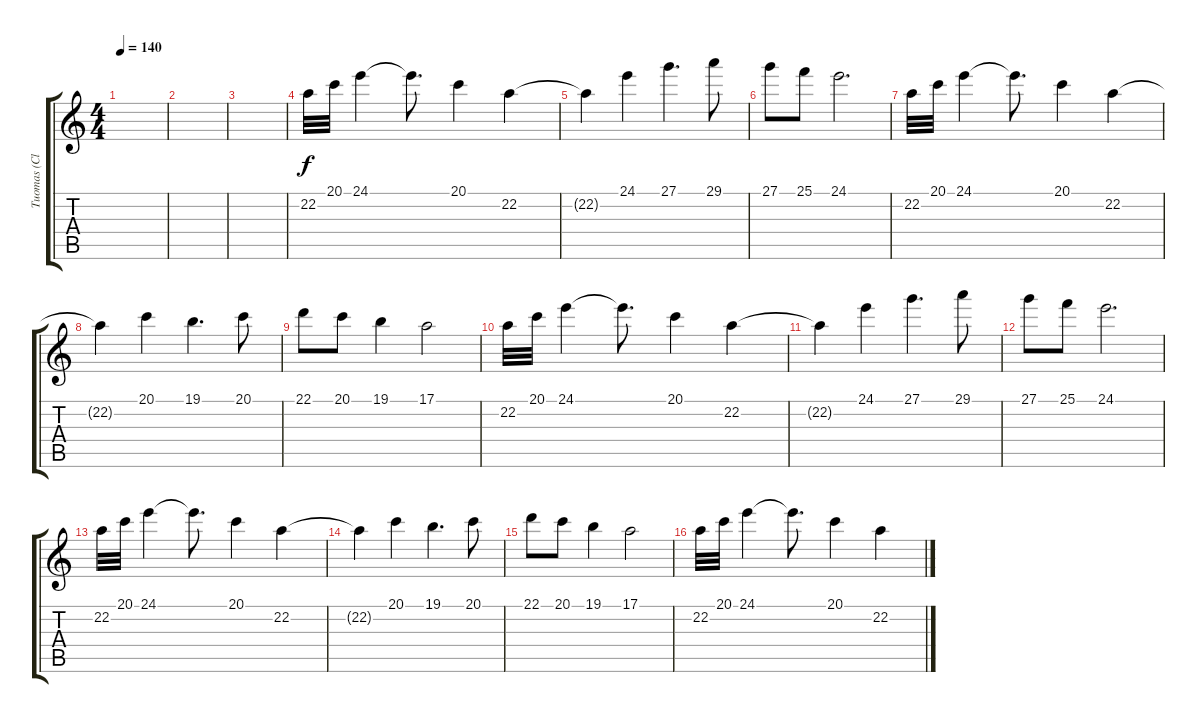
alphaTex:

\track ("Tuomas (Clavier)" "Tuomas (Cl") {instrument harpsichord}
\staff {score tabs}
\tuning (E4 B3 G3 D3 A2 E2) {hide}
\ts (4 4)
\tempo 140
\clef g2
\ks c
|
|
|
22.2.32 20.1.32 24.1.4 24.1{t}.8{d} 20.1.4 22.2.4 |
22.2{t}.4 24.1.4 27.1.4{d} 29.1.8 |
27.1.8 25.1.8 24.1.2{d} |
22.2.32 20.1.32 24.1.4 24.1{t}.8{d} 20.1.4 22.2.4 |
22.2{t}.4 20.1.4 19.1.4{d} 20.1.8 |
22.1.8 20.1.8 19.1.4 17.1.2 |
22.2.32 20.1.32 24.1.4 24.1{t}.8{d} 20.1.4 22.2.4 |
22.2{t}.4 24.1.4 27.1.4{d} 29.1.8 |
27.1.8 25.1.8 24.1.2{d} |
22.2.32 20.1.32 24.1.4 24.1{t}.8{d} 20.1.4 22.2.4 |
22.2{t}.4 20.1.4 19.1.4{d} 20.1.8 |
22.1.8 20.1.8 19.1.4 17.1.2 |
22.2.32 20.1.32 24.1.4 24.1{t}.8{d} 20.1.4 22.2.4
